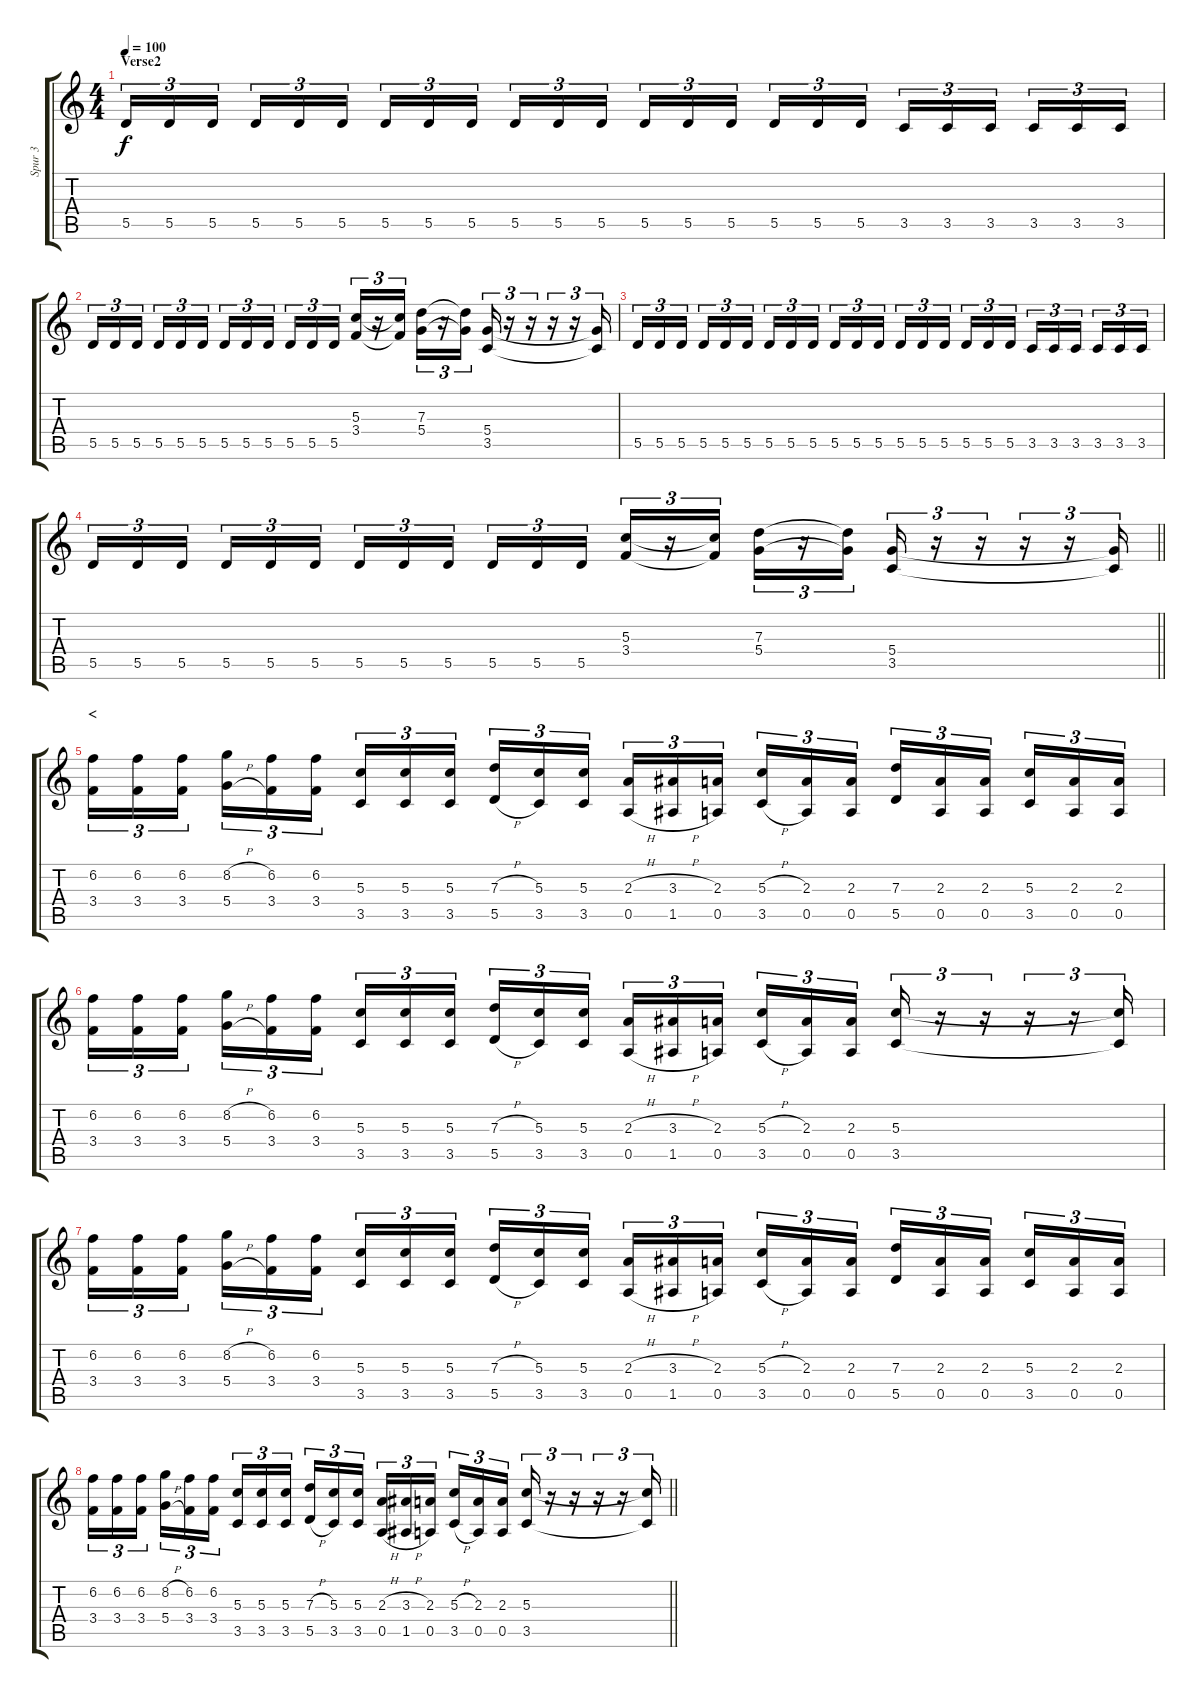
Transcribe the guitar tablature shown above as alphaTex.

\track ("Spur 3" "Spur 3") {instrument overdrivenguitar}
\staff {score tabs}
\tuning (E4 B3 G3 D3 A2 E2) {hide}
\ts (4 4)
\section ("" "Verse2")
\tempo 100
\clef g2
\ks c
5.5.16{tu (3 2) dy f} 5.5.16{tu (3 2)} 5.5.16{tu (3 2) beam splitsecondary} 5.5.16{tu (3 2)} 5.5.16{tu (3 2)} 5.5.16{tu (3 2)} 5.5.16{tu (3 2)} 5.5.16{tu (3 2)} 5.5.16{tu (3 2) beam splitsecondary} 5.5.16{tu (3 2)} 5.5.16{tu (3 2)} 5.5.16{tu (3 2)} 5.5.16{tu (3 2)} 5.5.16{tu (3 2)} 5.5.16{tu (3 2) beam splitsecondary} 5.5.16{tu (3 2)} 5.5.16{tu (3 2)} 5.5.16{tu (3 2)} 3.5.16{tu (3 2)} 3.5.16{tu (3 2)} 3.5.16{tu (3 2) beam splitsecondary} 3.5.16{tu (3 2)} 3.5.16{tu (3 2)} 3.5.16{tu (3 2)} |
5.5.16{tu (3 2)} 5.5.16{tu (3 2)} 5.5.16{tu (3 2) beam splitsecondary} 5.5.16{tu (3 2)} 5.5.16{tu (3 2)} 5.5.16{tu (3 2)} 5.5.16{tu (3 2)} 5.5.16{tu (3 2)} 5.5.16{tu (3 2) beam splitsecondary} 5.5.16{tu (3 2)} 5.5.16{tu (3 2)} 5.5.16{tu (3 2)} (5.3 3.4).16{tu (3 2)} r.16{tu (3 2)} (5.3{t} 3.4{t}).16{tu (3 2)} (7.3 5.4).16{tu (3 2)} r.16{tu (3 2)} (7.3{t} 5.4{t}).16{tu (3 2)} (5.4 3.5).16{tu (3 2)} r.16{tu (3 2)} r.16{tu (3 2)} r.16{tu (3 2)} r.16{tu (3 2)} (5.4{t} 3.5{t}).16{tu (3 2)} |
5.5.16{tu (3 2)} 5.5.16{tu (3 2)} 5.5.16{tu (3 2) beam splitsecondary} 5.5.16{tu (3 2)} 5.5.16{tu (3 2)} 5.5.16{tu (3 2)} 5.5.16{tu (3 2)} 5.5.16{tu (3 2)} 5.5.16{tu (3 2) beam splitsecondary} 5.5.16{tu (3 2)} 5.5.16{tu (3 2)} 5.5.16{tu (3 2)} 5.5.16{tu (3 2)} 5.5.16{tu (3 2)} 5.5.16{tu (3 2) beam splitsecondary} 5.5.16{tu (3 2)} 5.5.16{tu (3 2)} 5.5.16{tu (3 2)} 3.5.16{tu (3 2)} 3.5.16{tu (3 2)} 3.5.16{tu (3 2) beam splitsecondary} 3.5.16{tu (3 2)} 3.5.16{tu (3 2)} 3.5.16{tu (3 2)} |
\barLineRight lightlight
5.5.16{tu (3 2)} 5.5.16{tu (3 2)} 5.5.16{tu (3 2) beam splitsecondary} 5.5.16{tu (3 2)} 5.5.16{tu (3 2)} 5.5.16{tu (3 2)} 5.5.16{tu (3 2)} 5.5.16{tu (3 2)} 5.5.16{tu (3 2) beam splitsecondary} 5.5.16{tu (3 2)} 5.5.16{tu (3 2)} 5.5.16{tu (3 2)} (5.3 3.4).16{tu (3 2)} r.16{tu (3 2)} (5.3{t} 3.4{t}).16{tu (3 2)} (7.3 5.4).16{tu (3 2)} r.16{tu (3 2)} (7.3{t} 5.4{t}).16{tu (3 2)} (5.4 3.5).16{tu (3 2)} r.16{tu (3 2)} r.16{tu (3 2)} r.16{tu (3 2)} r.16{tu (3 2)} (5.4{t} 3.5{t}).16{tu (3 2)} |
\section ("" "<")
(6.2 3.4).16{tu (3 2)} (6.2 3.4).16{tu (3 2)} (6.2 3.4).16{tu (3 2) beam splitsecondary} (8.2{h} 5.4{h}).16{tu (3 2)} (6.2 3.4).16{tu (3 2)} (6.2 3.4).16{tu (3 2)} (5.3 3.5).16{tu (3 2)} (5.3 3.5).16{tu (3 2)} (5.3 3.5).16{tu (3 2) beam splitsecondary} (7.3{h} 5.5{h}).16{tu (3 2)} (5.3 3.5).16{tu (3 2)} (5.3 3.5).16{tu (3 2)} (2.3{h} 0.5{h}).16{tu (3 2)} (3.3{h} 1.5{h}).16{tu (3 2)} (2.3 0.5).16{tu (3 2) beam splitsecondary} (5.3{h} 3.5{h}).16{tu (3 2)} (2.3 0.5).16{tu (3 2)} (2.3 0.5).16{tu (3 2)} (7.3 5.5).16{tu (3 2)} (2.3 0.5).16{tu (3 2)} (2.3 0.5).16{tu (3 2) beam splitsecondary} (5.3 3.5).16{tu (3 2)} (2.3 0.5).16{tu (3 2)} (2.3 0.5).16{tu (3 2)} |
(6.2 3.4).16{tu (3 2)} (6.2 3.4).16{tu (3 2)} (6.2 3.4).16{tu (3 2) beam splitsecondary} (8.2{h} 5.4{h}).16{tu (3 2)} (6.2 3.4).16{tu (3 2)} (6.2 3.4).16{tu (3 2)} (5.3 3.5).16{tu (3 2)} (5.3 3.5).16{tu (3 2)} (5.3 3.5).16{tu (3 2) beam splitsecondary} (7.3{h} 5.5{h}).16{tu (3 2)} (5.3 3.5).16{tu (3 2)} (5.3 3.5).16{tu (3 2)} (2.3{h} 0.5{h}).16{tu (3 2)} (3.3{h} 1.5{h}).16{tu (3 2)} (2.3 0.5).16{tu (3 2) beam splitsecondary} (5.3{h} 3.5{h}).16{tu (3 2)} (2.3 0.5).16{tu (3 2)} (2.3 0.5).16{tu (3 2)} (5.3 3.5).16{tu (3 2)} r.16{tu (3 2)} r.16{tu (3 2)} r.16{tu (3 2)} r.16{tu (3 2)} (5.3{t} 3.5{t}).16{tu (3 2)} |
(6.2 3.4).16{tu (3 2)} (6.2 3.4).16{tu (3 2)} (6.2 3.4).16{tu (3 2) beam splitsecondary} (8.2{h} 5.4{h}).16{tu (3 2)} (6.2 3.4).16{tu (3 2)} (6.2 3.4).16{tu (3 2)} (5.3 3.5).16{tu (3 2)} (5.3 3.5).16{tu (3 2)} (5.3 3.5).16{tu (3 2) beam splitsecondary} (7.3{h} 5.5{h}).16{tu (3 2)} (5.3 3.5).16{tu (3 2)} (5.3 3.5).16{tu (3 2)} (2.3{h} 0.5{h}).16{tu (3 2)} (3.3{h} 1.5{h}).16{tu (3 2)} (2.3 0.5).16{tu (3 2) beam splitsecondary} (5.3{h} 3.5{h}).16{tu (3 2)} (2.3 0.5).16{tu (3 2)} (2.3 0.5).16{tu (3 2)} (7.3 5.5).16{tu (3 2)} (2.3 0.5).16{tu (3 2)} (2.3 0.5).16{tu (3 2) beam splitsecondary} (5.3 3.5).16{tu (3 2)} (2.3 0.5).16{tu (3 2)} (2.3 0.5).16{tu (3 2)} |
\barLineRight lightlight
(6.2 3.4).16{tu (3 2)} (6.2 3.4).16{tu (3 2)} (6.2 3.4).16{tu (3 2) beam splitsecondary} (8.2{h} 5.4{h}).16{tu (3 2)} (6.2 3.4).16{tu (3 2)} (6.2 3.4).16{tu (3 2)} (5.3 3.5).16{tu (3 2)} (5.3 3.5).16{tu (3 2)} (5.3 3.5).16{tu (3 2) beam splitsecondary} (7.3{h} 5.5{h}).16{tu (3 2)} (5.3 3.5).16{tu (3 2)} (5.3 3.5).16{tu (3 2)} (2.3{h} 0.5{h}).16{tu (3 2)} (3.3{h} 1.5{h}).16{tu (3 2)} (2.3 0.5).16{tu (3 2) beam splitsecondary} (5.3{h} 3.5{h}).16{tu (3 2)} (2.3 0.5).16{tu (3 2)} (2.3 0.5).16{tu (3 2)} (5.3 3.5).16{tu (3 2)} r.16{tu (3 2)} r.16{tu (3 2)} r.16{tu (3 2)} r.16{tu (3 2)} (5.3{t} 3.5{t}).16{tu (3 2)}
